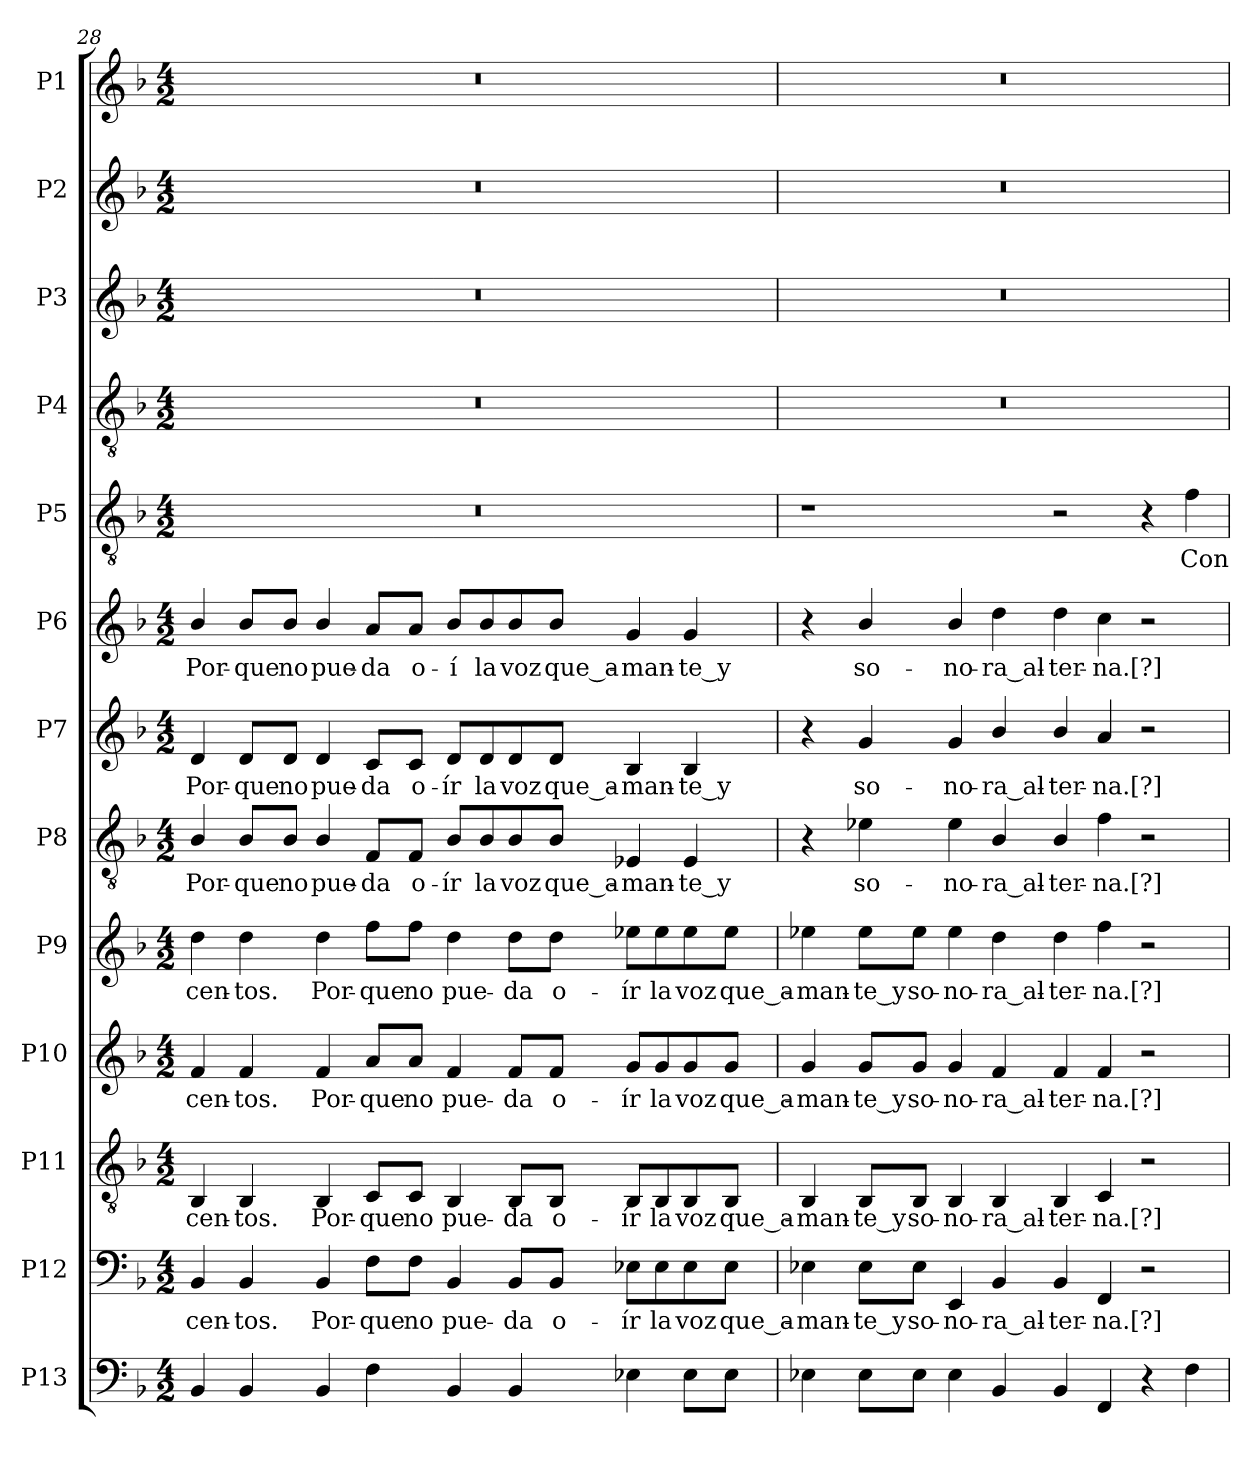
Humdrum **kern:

**kern	**kern	**text	**kern	**text	**kern	**text	**kern	**text	**kern	**text	**kern	**text	**kern	**text	**kern	**text	**kern	**kern	**kern	**kern
*part13	*part12	*part12	*part11	*part11	*part10	*part10	*part9	*part9	*part8	*part8	*part7	*part7	*part6	*part6	*part5	*part5	*part4	*part3	*part2	*part1
*staff13	*staff12	*staff12	*staff11	*staff11	*staff10	*staff10	*staff9	*staff9	*staff8	*staff8	*staff7	*staff7	*staff6	*staff6	*staff5	*staff5	*staff4	*staff3	*staff2	*staff1
*I"P13	*I"P12	*	*I"P11	*	*I"P10	*	*I"P9	*	*I"P8	*	*I"P7	*	*I"P6	*	*I"P5	*	*I"P4	*I"P3	*I"P2	*I"P1
!!LO:PB:g=z
*clefF4	*clefF4	*	*clefGv2	*	*clefG2	*	*clefG2	*	*clefGv2	*	*clefG2	*	*clefG2	*	*clefGv2	*	*clefGv2	*clefG2	*clefG2	*clefG2
*	*	*	*ITrd7c12	*	*	*	*	*	*ITrd7c12	*	*	*	*	*	*ITrd7c12	*	*ITrd7c12	*	*	*
*k[b-]	*k[b-]	*	*k[b-]	*	*k[b-]	*	*k[b-]	*	*k[b-]	*	*k[b-]	*	*k[b-]	*	*k[b-]	*	*k[b-]	*k[b-]	*k[b-]	*k[b-]
*F:	*F:	*	*F:	*	*F:	*	*F:	*	*F:	*	*F:	*	*F:	*	*F:	*	*F:	*F:	*F:	*F:
*M4/2	*M4/2	*	*M4/2	*	*M4/2	*	*M4/2	*	*M4/2	*	*M4/2	*	*M4/2	*	*M4/2	*	*M4/2	*M4/2	*M4/2	*M4/2
=28	=28	=28	=28	=28	=28	=28	=28	=28	=28	=28	=28	=28	=28	=28	=28	=28	=28	=28	=28	=28
!	!	!LO:LY:b:color=#000000	!	!	!	!	!	!	!	!	!	!	!	!	!	!	!	!	!	!
!	!	!	!	!LO:LY:b:color=#000000	!	!	!	!	!	!	!	!	!	!	!	!	!	!	!	!
!	!	!	!	!	!	!LO:LY:b:color=#000000	!	!	!	!	!	!	!	!	!	!	!	!	!	!
!	!	!	!	!	!	!	!	!LO:LY:b:color=#000000	!	!	!	!	!	!	!	!	!	!	!	!
!	!	!	!	!	!	!	!	!	!	!LO:LY:b:color=#000000	!	!	!	!	!	!	!	!	!	!
!	!	!	!	!	!	!	!	!	!	!	!	!LO:LY:b:color=#000000	!	!	!	!	!	!	!	!
!	!	!	!	!	!	!	!	!	!	!	!	!	!	!LO:LY:b:color=#000000	!LO:N:vis=1	!	!LO:N:vis=1	!LO:N:vis=1	!LO:N:vis=1	!LO:N:vis=1
4BB-i/	4BB-i/	-cen-	4BBB-i/	-cen-	4fi/	-cen-	4ddi\	-cen-	4BB-i/	Por-	4di/	Por-	4b-i/	Por-	0r	.	0r	0r	0r	0r
!	!	!LO:LY:b:color=#000000	!	!	!	!	!	!	!	!	!	!	!	!	!	!	!	!	!	!
!	!	!	!	!LO:LY:b:color=#000000	!	!	!	!	!	!	!	!	!	!	!	!	!	!	!	!
!	!	!	!	!	!	!LO:LY:b:color=#000000	!	!	!	!	!	!	!	!	!	!	!	!	!	!
!	!	!	!	!	!	!	!	!LO:LY:b:color=#000000	!	!	!	!	!	!	!	!	!	!	!	!
!	!	!	!	!	!	!	!	!	!	!LO:LY:b:color=#000000	!	!	!	!	!	!	!	!	!	!
!	!	!	!	!	!	!	!	!	!	!	!	!LO:LY:b:color=#000000	!	!	!	!	!	!	!	!
!	!	!	!	!	!	!	!	!	!	!	!	!	!	!LO:LY:b:color=#000000	!	!	!	!	!	!
4BB-i/	4BB-i/	-tos.	4BBB-i/	-tos.	4fi/	-tos.	4ddi\	-tos.	8BB-i/L	-que	8di/L	-que	8b-i/L	-que	.	.	.	.	.	.
!	!	!	!	!	!	!	!	!	!	!LO:LY:b:color=#000000	!	!	!	!	!	!	!	!	!	!
!	!	!	!	!	!	!	!	!	!	!	!	!LO:LY:b:color=#000000	!	!	!	!	!	!	!	!
!	!	!	!	!	!	!	!	!	!	!	!	!	!	!LO:LY:b:color=#000000	!	!	!	!	!	!
.	.	.	.	.	.	.	.	.	8BB-i/J	no	8di/J	no	8b-i/J	no	.	.	.	.	.	.
!	!	!LO:LY:b:color=#000000	!	!	!	!	!	!	!	!	!	!	!	!	!	!	!	!	!	!
!	!	!	!	!LO:LY:b:color=#000000	!	!	!	!	!	!	!	!	!	!	!	!	!	!	!	!
!	!	!	!	!	!	!LO:LY:b:color=#000000	!	!	!	!	!	!	!	!	!	!	!	!	!	!
!	!	!	!	!	!	!	!	!LO:LY:b:color=#000000	!	!	!	!	!	!	!	!	!	!	!	!
!	!	!	!	!	!	!	!	!	!	!LO:LY:b:color=#000000	!	!	!	!	!	!	!	!	!	!
!	!	!	!	!	!	!	!	!	!	!	!	!LO:LY:b:color=#000000	!	!	!	!	!	!	!	!
!	!	!	!	!	!	!	!	!	!	!	!	!	!	!LO:LY:b:color=#000000	!	!	!	!	!	!
4BB-i/	4BB-i/	Por-	4BBB-i/	Por-	4fi/	Por-	4ddi\	Por-	4BB-i/	pue-	4di/	pue-	4b-i/	pue-	.	.	.	.	.	.
!	!	!LO:LY:b:color=#000000	!	!	!	!	!	!	!	!	!	!	!	!	!	!	!	!	!	!
!	!	!	!	!LO:LY:b:color=#000000	!	!	!	!	!	!	!	!	!	!	!	!	!	!	!	!
!	!	!	!	!	!	!LO:LY:b:color=#000000	!	!	!	!	!	!	!	!	!	!	!	!	!	!
!	!	!	!	!	!	!	!	!LO:LY:b:color=#000000	!	!	!	!	!	!	!	!	!	!	!	!
!	!	!	!	!	!	!	!	!	!	!LO:LY:b:color=#000000	!	!	!	!	!	!	!	!	!	!
!	!	!	!	!	!	!	!	!	!	!	!	!LO:LY:b:color=#000000	!	!	!	!	!	!	!	!
!	!	!	!	!	!	!	!	!	!	!	!	!	!	!LO:LY:b:color=#000000	!	!	!	!	!	!
4Fi\	8Fi\L	-que	8CCi/L	-que	8ai/L	-que	8ffi\L	-que	8FFi/L	-da	8ci/L	-da	8ai/L	-da	.	.	.	.	.	.
!	!	!LO:LY:b:color=#000000	!	!	!	!	!	!	!	!	!	!	!	!	!	!	!	!	!	!
!	!	!	!	!LO:LY:b:color=#000000	!	!	!	!	!	!	!	!	!	!	!	!	!	!	!	!
!	!	!	!	!	!	!LO:LY:b:color=#000000	!	!	!	!	!	!	!	!	!	!	!	!	!	!
!	!	!	!	!	!	!	!	!LO:LY:b:color=#000000	!	!	!	!	!	!	!	!	!	!	!	!
!	!	!	!	!	!	!	!	!	!	!LO:LY:b:color=#000000	!	!	!	!	!	!	!	!	!	!
!	!	!	!	!	!	!	!	!	!	!	!	!LO:LY:b:color=#000000	!	!	!	!	!	!	!	!
!	!	!	!	!	!	!	!	!	!	!	!	!	!	!LO:LY:b:color=#000000	!	!	!	!	!	!
.	8Fi\J	no	8CCi/J	no	8ai/J	no	8ffi\J	no	8FFi/J	o-	8ci/J	o-	8ai/J	o-	.	.	.	.	.	.
!	!	!LO:LY:b:color=#000000	!	!	!	!	!	!	!	!	!	!	!	!	!	!	!	!	!	!
!	!	!	!	!LO:LY:b:color=#000000	!	!	!	!	!	!	!	!	!	!	!	!	!	!	!	!
!	!	!	!	!	!	!LO:LY:b:color=#000000	!	!	!	!	!	!	!	!	!	!	!	!	!	!
!	!	!	!	!	!	!	!	!LO:LY:b:color=#000000	!	!	!	!	!	!	!	!	!	!	!	!
!	!	!	!	!	!	!	!	!	!	!LO:LY:b:color=#000000	!	!	!	!	!	!	!	!	!	!
!	!	!	!	!	!	!	!	!	!	!	!	!LO:LY:b:color=#000000	!	!	!	!	!	!	!	!
!	!	!	!	!	!	!	!	!	!	!	!	!	!	!LO:LY:b:color=#000000	!	!	!	!	!	!
4BB-i/	4BB-i/	pue-	4BBB-i/	pue-	4fi/	pue-	4ddi\	pue-	8BB-i/L	-ír	8di/L	-ír	8b-i/L	-í	.	.	.	.	.	.
!	!	!	!	!	!	!	!	!	!	!LO:LY:b:color=#000000	!	!	!	!	!	!	!	!	!	!
!	!	!	!	!	!	!	!	!	!	!	!	!LO:LY:b:color=#000000	!	!	!	!	!	!	!	!
!	!	!	!	!	!	!	!	!	!	!	!	!	!	!LO:LY:b:color=#000000	!	!	!	!	!	!
.	.	.	.	.	.	.	.	.	8BB-i/	la	8di/	la	8b-i/	la	.	.	.	.	.	.
!	!	!LO:LY:b:color=#000000	!	!	!	!	!	!	!	!	!	!	!	!	!	!	!	!	!	!
!	!	!	!	!LO:LY:b:color=#000000	!	!	!	!	!	!	!	!	!	!	!	!	!	!	!	!
!	!	!	!	!	!	!LO:LY:b:color=#000000	!	!	!	!	!	!	!	!	!	!	!	!	!	!
!	!	!	!	!	!	!	!	!LO:LY:b:color=#000000	!	!	!	!	!	!	!	!	!	!	!	!
!	!	!	!	!	!	!	!	!	!	!LO:LY:b:color=#000000	!	!	!	!	!	!	!	!	!	!
!	!	!	!	!	!	!	!	!	!	!	!	!LO:LY:b:color=#000000	!	!	!	!	!	!	!	!
!	!	!	!	!	!	!	!	!	!	!	!	!	!	!LO:LY:b:color=#000000	!	!	!	!	!	!
4BB-i/	8BB-i/L	-da	8BBB-i/L	-da	8fi/L	-da	8ddi\L	-da	8BB-i/	voz	8di/	voz	8b-i/	voz	.	.	.	.	.	.
!	!	!LO:LY:b:color=#000000	!	!	!	!	!	!	!	!	!	!	!	!	!	!	!	!	!	!
!	!	!	!	!LO:LY:b:color=#000000	!	!	!	!	!	!	!	!	!	!	!	!	!	!	!	!
!	!	!	!	!	!	!LO:LY:b:color=#000000	!	!	!	!	!	!	!	!	!	!	!	!	!	!
!	!	!	!	!	!	!	!	!LO:LY:b:color=#000000	!	!	!	!	!	!	!	!	!	!	!	!
!	!	!	!	!	!	!	!	!	!	!LO:LY:b:color=#000000	!	!	!	!	!	!	!	!	!	!
!	!	!	!	!	!	!	!	!	!	!	!	!LO:LY:b:color=#000000	!	!	!	!	!	!	!	!
!	!	!	!	!	!	!	!	!	!	!	!	!	!	!LO:LY:b:color=#000000	!	!	!	!	!	!
.	8BB-i/J	o-	8BBB-i/J	o-	8fi/J	o-	8ddi\J	o-	8BB-i/J	que_a-	8di/J	que_a-	8b-i/J	que_a-	.	.	.	.	.	.
!	!	!LO:LY:b:color=#000000	!	!	!	!	!	!	!	!	!	!	!	!	!	!	!	!	!	!
!	!	!	!	!LO:LY:b:color=#000000	!	!	!	!	!	!	!	!	!	!	!	!	!	!	!	!
!	!	!	!	!	!	!LO:LY:b:color=#000000	!	!	!	!	!	!	!	!	!	!	!	!	!	!
!	!	!	!	!	!	!	!	!LO:LY:b:color=#000000	!	!	!	!	!	!	!	!	!	!	!	!
!	!	!	!	!	!	!	!	!	!	!LO:LY:b:color=#000000	!	!	!	!	!	!	!	!	!	!
!	!	!	!	!	!	!	!	!	!	!	!	!LO:LY:b:color=#000000	!	!	!	!	!	!	!	!
!	!	!	!	!	!	!	!	!	!	!	!	!	!	!LO:LY:b:color=#000000	!	!	!	!	!	!
4E-Xi\	8E-Xi\L	-ír	8BBB-i/L	-ír	8gi/L	-ír	8ee-Xi\L	-ír	4EE-Xi/	-man-	4B-i/	-man-	4gi/	-man-	.	.	.	.	.	.
!	!	!LO:LY:b:color=#000000	!	!	!	!	!	!	!	!	!	!	!	!	!	!	!	!	!	!
!	!	!	!	!LO:LY:b:color=#000000	!	!	!	!	!	!	!	!	!	!	!	!	!	!	!	!
!	!	!	!	!	!	!LO:LY:b:color=#000000	!	!	!	!	!	!	!	!	!	!	!	!	!	!
!	!	!	!	!	!	!	!	!LO:LY:b:color=#000000	!	!	!	!	!	!	!	!	!	!	!	!
.	8E-i\	la	8BBB-i/	la	8gi/	la	8ee-i\	la	.	.	.	.	.	.	.	.	.	.	.	.
!	!	!LO:LY:b:color=#000000	!	!	!	!	!	!	!	!	!	!	!	!	!	!	!	!	!	!
!	!	!	!	!LO:LY:b:color=#000000	!	!	!	!	!	!	!	!	!	!	!	!	!	!	!	!
!	!	!	!	!	!	!LO:LY:b:color=#000000	!	!	!	!	!	!	!	!	!	!	!	!	!	!
!	!	!	!	!	!	!	!	!LO:LY:b:color=#000000	!	!	!	!	!	!	!	!	!	!	!	!
!	!	!	!	!	!	!	!	!	!	!LO:LY:b:color=#000000	!	!	!	!	!	!	!	!	!	!
!	!	!	!	!	!	!	!	!	!	!	!	!LO:LY:b:color=#000000	!	!	!	!	!	!	!	!
!	!	!	!	!	!	!	!	!	!	!	!	!	!	!LO:LY:b:color=#000000	!	!	!	!	!	!
8E-i\L	8E-i\	voz	8BBB-i/	voz	8gi/	voz	8ee-i\	voz	4EE-i/	-te_y	4B-i/	-te_y	4gi/	-te_y	.	.	.	.	.	.
!	!	!LO:LY:b:color=#000000	!	!	!	!	!	!	!	!	!	!	!	!	!	!	!	!	!	!
!	!	!	!	!LO:LY:b:color=#000000	!	!	!	!	!	!	!	!	!	!	!	!	!	!	!	!
!	!	!	!	!	!	!LO:LY:b:color=#000000	!	!	!	!	!	!	!	!	!	!	!	!	!	!
!	!	!	!	!	!	!	!	!LO:LY:b:color=#000000	!	!	!	!	!	!	!	!	!	!	!	!
8E-i\J	8E-i\J	que_a-	8BBB-i/J	que_a-	8gi/J	que_a-	8ee-i\J	que_a-	.	.	.	.	.	.	.	.	.	.	.	.
=29	=29	=29	=29	=29	=29	=29	=29	=29	=29	=29	=29	=29	=29	=29	=29	=29	=29	=29	=29	=29
!	!	!LO:LY:b:color=#000000	!	!	!	!	!	!	!	!	!	!	!	!	!	!	!	!	!	!
!	!	!	!	!LO:LY:b:color=#000000	!	!	!	!	!	!	!	!	!	!	!	!	!	!	!	!
!	!	!	!	!	!	!LO:LY:b:color=#000000	!	!	!	!	!	!	!	!	!	!	!	!	!	!
!	!	!	!	!	!	!	!	!LO:LY:b:color=#000000	!	!	!	!	!	!	!	!	!LO:N:vis=1	!LO:N:vis=1	!LO:N:vis=1	!LO:N:vis=1
4E-Xi\	4E-Xi\	-man-	4BBB-i/	-man-	4gi/	-man-	4ee-Xi\	-man-	4r	.	4r	.	4r	.	1r	.	0r	0r	0r	0r
!	!	!LO:LY:b:color=#000000	!	!	!	!	!	!	!	!	!	!	!	!	!	!	!	!	!	!
!	!	!	!	!LO:LY:b:color=#000000	!	!	!	!	!	!	!	!	!	!	!	!	!	!	!	!
!	!	!	!	!	!	!LO:LY:b:color=#000000	!	!	!	!	!	!	!	!	!	!	!	!	!	!
!	!	!	!	!	!	!	!	!LO:LY:b:color=#000000	!	!	!	!	!	!	!	!	!	!	!	!
!	!	!	!	!	!	!	!	!	!	!LO:LY:b:color=#000000	!	!	!	!	!	!	!	!	!	!
!	!	!	!	!	!	!	!	!	!	!	!	!LO:LY:b:color=#000000	!	!	!	!	!	!	!	!
!	!	!	!	!	!	!	!	!	!	!	!	!	!	!LO:LY:b:color=#000000	!	!	!	!	!	!
8E-i\L	8E-i\L	-te_y	8BBB-i/L	-te_y	8gi/L	-te_y	8ee-i\L	-te_y	4E-Xi\	so-	4gi/	so-	4b-i/	so-	.	.	.	.	.	.
!	!	!LO:LY:b:color=#000000	!	!	!	!	!	!	!	!	!	!	!	!	!	!	!	!	!	!
!	!	!	!	!LO:LY:b:color=#000000	!	!	!	!	!	!	!	!	!	!	!	!	!	!	!	!
!	!	!	!	!	!	!LO:LY:b:color=#000000	!	!	!	!	!	!	!	!	!	!	!	!	!	!
!	!	!	!	!	!	!	!	!LO:LY:b:color=#000000	!	!	!	!	!	!	!	!	!	!	!	!
8E-i\J	8E-i\J	so-	8BBB-i/J	so-	8gi/J	so-	8ee-i\J	so-	.	.	.	.	.	.	.	.	.	.	.	.
!	!	!LO:LY:b:color=#000000	!	!	!	!	!	!	!	!	!	!	!	!	!	!	!	!	!	!
!	!	!	!	!LO:LY:b:color=#000000	!	!	!	!	!	!	!	!	!	!	!	!	!	!	!	!
!	!	!	!	!	!	!LO:LY:b:color=#000000	!	!	!	!	!	!	!	!	!	!	!	!	!	!
!	!	!	!	!	!	!	!	!LO:LY:b:color=#000000	!	!	!	!	!	!	!	!	!	!	!	!
!	!	!	!	!	!	!	!	!	!	!LO:LY:b:color=#000000	!	!	!	!	!	!	!	!	!	!
!	!	!	!	!	!	!	!	!	!	!	!	!LO:LY:b:color=#000000	!	!	!	!	!	!	!	!
!	!	!	!	!	!	!	!	!	!	!	!	!	!	!LO:LY:b:color=#000000	!	!	!	!	!	!
4E-i\	4EEi/	-no-	4BBB-i/	-no-	4gi/	-no-	4ee-i\	-no-	4E-i\	-no-	4gi/	-no-	4b-i/	-no-	.	.	.	.	.	.
!	!	!LO:LY:b:color=#000000	!	!	!	!	!	!	!	!	!	!	!	!	!	!	!	!	!	!
!	!	!	!	!LO:LY:b:color=#000000	!	!	!	!	!	!	!	!	!	!	!	!	!	!	!	!
!	!	!	!	!	!	!LO:LY:b:color=#000000	!	!	!	!	!	!	!	!	!	!	!	!	!	!
!	!	!	!	!	!	!	!	!LO:LY:b:color=#000000	!	!	!	!	!	!	!	!	!	!	!	!
!	!	!	!	!	!	!	!	!	!	!LO:LY:b:color=#000000	!	!	!	!	!	!	!	!	!	!
!	!	!	!	!	!	!	!	!	!	!	!	!LO:LY:b:color=#000000	!	!	!	!	!	!	!	!
!	!	!	!	!	!	!	!	!	!	!	!	!	!	!LO:LY:b:color=#000000	!	!	!	!	!	!
4BB-i/	4BB-i/	-ra_al-	4BBB-i/	-ra_al-	4fi/	-ra_al-	4ddi\	-ra_al-	4BB-i/	-ra_al-	4b-i/	-ra_al-	4ddi\	-ra_al-	.	.	.	.	.	.
!	!	!LO:LY:b:color=#000000	!	!	!	!	!	!	!	!	!	!	!	!	!	!	!	!	!	!
!	!	!	!	!LO:LY:b:color=#000000	!	!	!	!	!	!	!	!	!	!	!	!	!	!	!	!
!	!	!	!	!	!	!LO:LY:b:color=#000000	!	!	!	!	!	!	!	!	!	!	!	!	!	!
!	!	!	!	!	!	!	!	!LO:LY:b:color=#000000	!	!	!	!	!	!	!	!	!	!	!	!
!	!	!	!	!	!	!	!	!	!	!LO:LY:b:color=#000000	!	!	!	!	!	!	!	!	!	!
!	!	!	!	!	!	!	!	!	!	!	!	!LO:LY:b:color=#000000	!	!	!	!	!	!	!	!
!	!	!	!	!	!	!	!	!	!	!	!	!	!	!LO:LY:b:color=#000000	!	!	!	!	!	!
4BB-i/	4BB-i/	-ter-	4BBB-i/	-ter-	4fi/	-ter-	4ddi\	-ter-	4BB-i/	-ter-	4b-i/	-ter-	4ddi\	-ter-	2r	.	.	.	.	.
!	!	!LO:LY:b:color=#000000	!	!	!	!	!	!	!	!	!	!	!	!	!	!	!	!	!	!
!	!	!	!	!LO:LY:b:color=#000000	!	!	!	!	!	!	!	!	!	!	!	!	!	!	!	!
!	!	!	!	!	!	!LO:LY:b:color=#000000	!	!	!	!	!	!	!	!	!	!	!	!	!	!
!	!	!	!	!	!	!	!	!LO:LY:b:color=#000000	!	!	!	!	!	!	!	!	!	!	!	!
!	!	!	!	!	!	!	!	!	!	!LO:LY:b:color=#000000	!	!	!	!	!	!	!	!	!	!
!	!	!	!	!	!	!	!	!	!	!	!	!LO:LY:b:color=#000000	!	!	!	!	!	!	!	!
!	!	!	!	!	!	!	!	!	!	!	!	!	!	!LO:LY:b:color=#000000	!	!	!	!	!	!
4FFi/	4FFi/	-na.[?]	4CCi/	-na.[?]	4fi/	-na.[?]	4ffi\	-na.[?]	4Fi\	-na.[?]	4ai/	-na.[?]	4cci\	-na.[?]	.	.	.	.	.	.
4r	2r	.	2r	.	2r	.	2r	.	2r	.	2r	.	2r	.	4r	.	.	.	.	.
!	!	!	!	!	!	!	!	!	!	!	!	!	!	!	!	!LO:LY:b:color=#000000	!	!	!	!
4Fi\	.	.	.	.	.	.	.	.	.	.	.	.	.	.	4Fi\	Con-	.	.	.	.
=	=	=	=	=	=	=	=	=	=	=	=	=	=	=	=	=	=	=	=	=
*-	*-	*-	*-	*-	*-	*-	*-	*-	*-	*-	*-	*-	*-	*-	*-	*-	*-	*-	*-	*-
